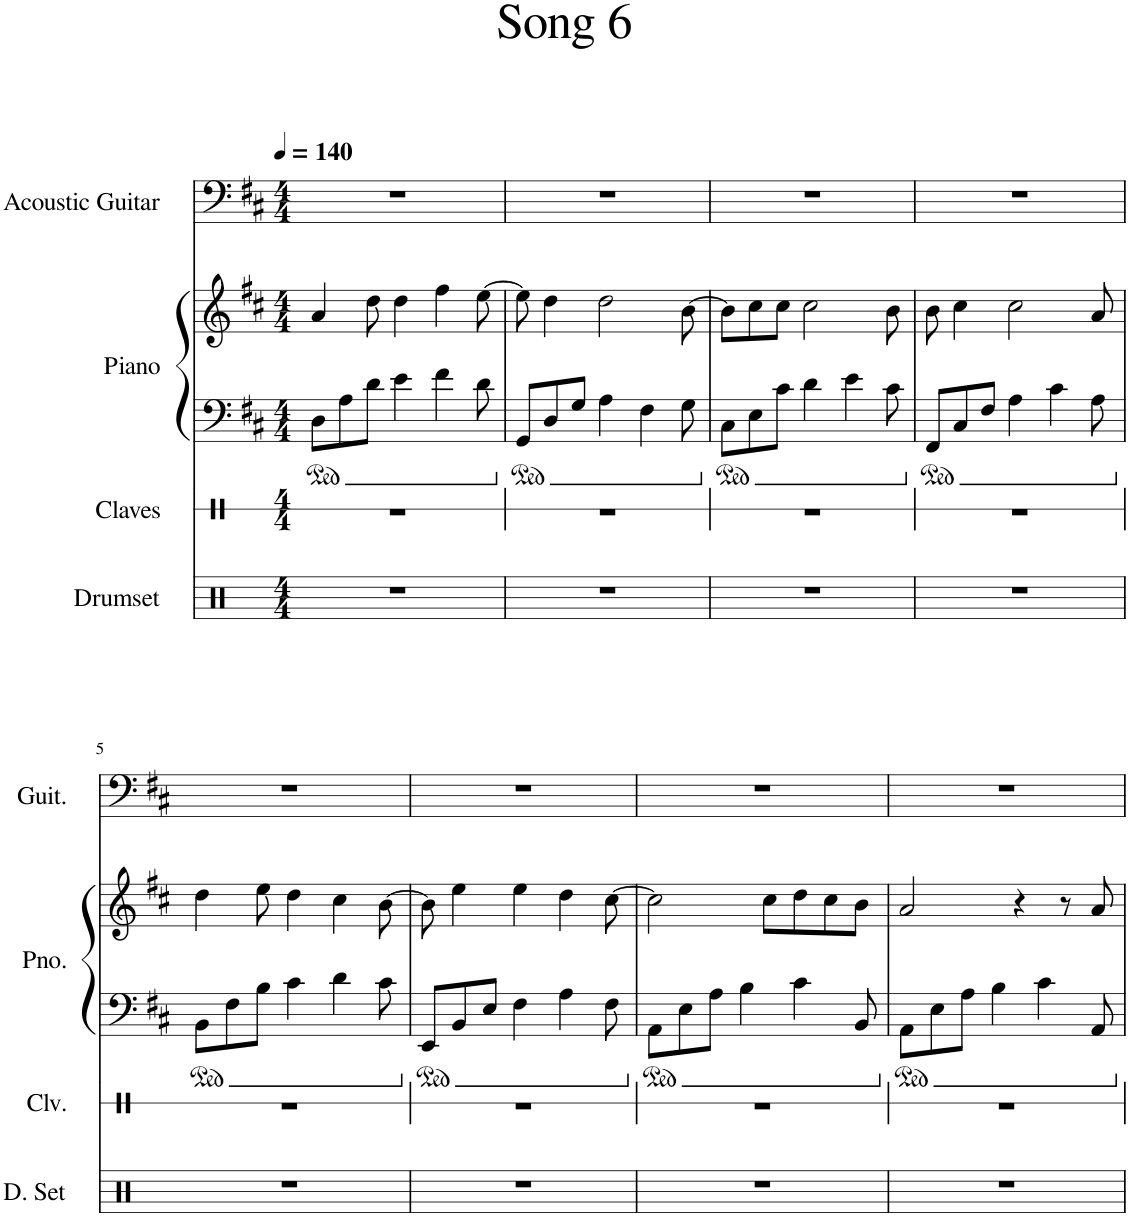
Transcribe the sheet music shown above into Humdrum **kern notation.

**kern	**kern	**kern	**kern	**kern
*part4	*part3	*part2	*part2	*part1
*staff5	*staff4	*staff3	*staff2	*staff1
*I"Drumset	*I"Claves	*I"Piano	*	*I"Acoustic Guitar
*I'D. Set	*I'Clv.	*I'Pno.	*	*I'Guit.
*	*stria1	*	*	*
*clefX	*clefX	*clefF4	*clefG2	*clefF4
*k[]	*k[]	*k[f#c#]	*k[f#c#]	*k[f#c#]
*M4/4	*M4/4	*M4/4	*M4/4	*M4/4
*MM140	*MM140	*MM140	*MM140	*MM140
=1	=1	=1	=1	=1
1r	1r	8D\L	4a/	1r
.	.	8A\	.	.
.	.	8d\J	8dd\	.
.	.	4e\	4dd\	.
.	.	4f#\	4ff#\	.
.	.	8d\	[8ee\	.
=2	=2	=2	=2	=2
1r	1r	8GG/L	8ee\]	1r
.	.	8D/	4dd\	.
.	.	8G/J	.	.
.	.	4A\	2dd\	.
.	.	4F#\	.	.
.	.	8G\	[8b\	.
=3	=3	=3	=3	=3
1r	1r	8C#\L	8b\L]	1r
.	.	8E\	8cc#\	.
.	.	8c#\J	8cc#\J	.
.	.	4d\	2cc#\	.
.	.	4e\	.	.
.	.	8c#\	8b\	.
=4	=4	=4	=4	=4
1r	1r	8FF#/L	8b\	1r
.	.	8C#/	4cc#\	.
.	.	8F#/J	.	.
.	.	4A\	2cc#\	.
.	.	4c#\	.	.
.	.	8A\	8a/	.
!!LO:LB:g=z
=5	=5	=5	=5	=5
1r	1r	8BB\L	4dd\	1r
.	.	8F#\	.	.
.	.	8B\J	8ee\	.
.	.	4c#\	4dd\	.
.	.	4d\	4cc#\	.
.	.	8c#\	[8b\	.
=6	=6	=6	=6	=6
1r	1r	8EE/L	8b\]	1r
.	.	8BB/	4ee\	.
.	.	8E/J	.	.
.	.	4F#\	4ee\	.
.	.	4A\	4dd\	.
.	.	8F#\	[8cc#\	.
=7	=7	=7	=7	=7
1r	1r	8AA\L	2cc#\]	1r
.	.	8E\	.	.
.	.	8A\J	.	.
.	.	4B\	.	.
.	.	.	8cc#\L	.
.	.	4c#\	8dd\	.
.	.	.	8cc#\	.
.	.	8BB/	8b\J	.
=8	=8	=8	=8	=8
1r	1r	8AA\L	2a/	1r
.	.	8E\	.	.
.	.	8A\J	.	.
.	.	4B\	.	.
.	.	.	4r	.
.	.	4c#\	.	.
.	.	.	8r	.
.	.	8AA/	8a/	.
=	=	=	=	=
*-	*-	*-	*-	*-
